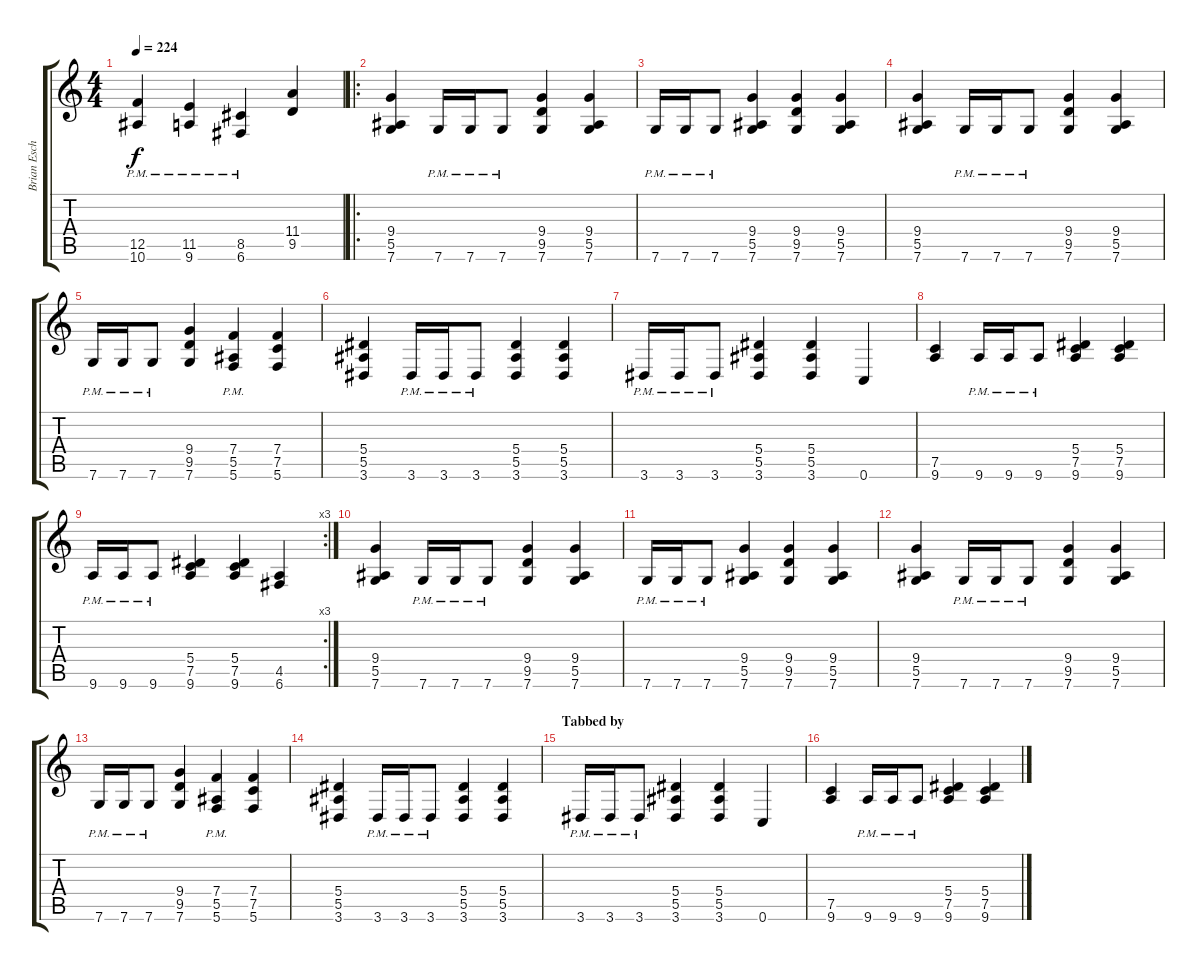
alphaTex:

\track ("Brian Eschbach (Right)" "Brian Esch") {instrument distortionguitar}
\staff {score tabs}
\tuning (C4 G3 Eb3 Bb2 F2 C2) {hide}
\ts (4 4)
\tempo 224
\clef g2
\ks c
(12.5{pm} 10.6{pm}).4{dy f} (11.5{pm} 9.6{pm}).4 (8.5{pm} 6.6{pm}).4 (11.4 9.5).4 |
\ro
(9.4 5.5 7.6).4 7.6{pm}.16 7.6{pm}.16 7.6{pm}.8 (9.4 9.5 7.6).4 (9.4 5.5 7.6).4 |
7.6{pm}.16 7.6{pm}.16 7.6{pm}.8 (9.4 5.5 7.6).4 (9.4 9.5 7.6).4 (9.4 5.5 7.6).4 |
(9.4 5.5 7.6).4 7.6{pm}.16 7.6{pm}.16 7.6{pm}.8 (9.4 9.5 7.6).4 (9.4 5.5 7.6).4 |
7.6{pm}.16 7.6{pm}.16 7.6{pm}.8 (9.4 9.5 7.6).4 (7.4 5.5 5.6{pm}).4 (7.4 7.5 5.6).4 |
(5.4 5.5 3.6).4 3.6{pm}.16 3.6{pm}.16 3.6{pm}.8 (5.4 5.5 3.6).4 (5.4 5.5 3.6).4 |
3.6{pm}.16 3.6{pm}.16 3.6{pm}.8 (5.4 5.5 3.6).4 (5.4 5.5 3.6).4 0.6.4 |
(7.5 9.6).4 9.6{pm}.16 9.6{pm}.16 9.6{pm}.8 (5.4 7.5 9.6).4 (5.4 7.5 9.6).4 |
\rc 3
9.6{pm}.16 9.6{pm}.16 9.6{pm}.8 (5.4 7.5 9.6).4 (5.4 7.5 9.6).4 (4.5 6.6).4 |
(9.4 5.5 7.6).4 7.6{pm}.16 7.6{pm}.16 7.6{pm}.8 (9.4 9.5 7.6).4 (9.4 5.5 7.6).4 |
7.6{pm}.16 7.6{pm}.16 7.6{pm}.8 (9.4 5.5 7.6).4 (9.4 9.5 7.6).4 (9.4 5.5 7.6).4 |
(9.4 5.5 7.6).4 7.6{pm}.16 7.6{pm}.16 7.6{pm}.8 (9.4 9.5 7.6).4 (9.4 5.5 7.6).4 |
7.6{pm}.16 7.6{pm}.16 7.6{pm}.8 (9.4 9.5 7.6).4 (7.4 5.5 5.6{pm}).4 (7.4 7.5 5.6).4 |
(5.4 5.5 3.6).4 3.6{pm}.16 3.6{pm}.16 3.6{pm}.8 (5.4 5.5 3.6).4 (5.4 5.5 3.6).4 |
\section ("" "Tabbed by")
3.6{pm}.16 3.6{pm}.16 3.6{pm}.8 (5.4 5.5 3.6).4 (5.4 5.5 3.6).4 0.6.4 |
(7.5 9.6).4 9.6{pm}.16 9.6{pm}.16 9.6{pm}.8 (5.4 7.5 9.6).4 (5.4 7.5 9.6).4
